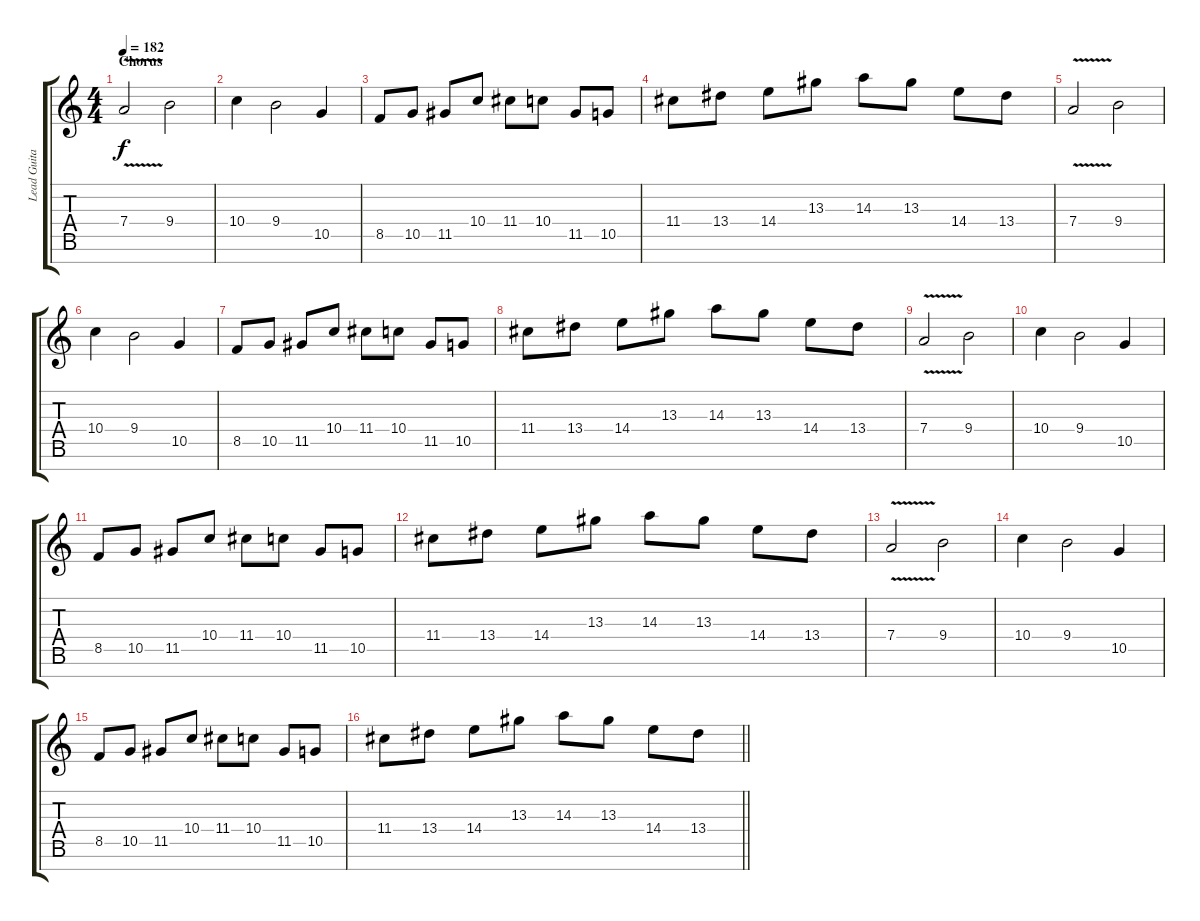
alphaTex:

\track ("Lead Guitar" "Lead Guita") {instrument distortionguitar}
\staff {score tabs}
\tuning (E4 B3 G3 D3 A2 E2 B1) {hide}
\ts (4 4)
\section ("" "Chorus")
\tempo 182
\clef g2
\ks c
7.4{v}.2{dy f} 9.4.2 |
10.4.4 9.4.2 10.5.4 |
8.5.8 10.5.8 11.5.8 10.4.8 11.4.8 10.4.8 11.5.8 10.5.8 |
11.4.8 13.4.8 14.4.8 13.3.8 14.3.8 13.3.8 14.4.8 13.4.8 |
7.4{v}.2 9.4.2 |
10.4.4 9.4.2 10.5.4 |
8.5.8 10.5.8 11.5.8 10.4.8 11.4.8 10.4.8 11.5.8 10.5.8 |
11.4.8 13.4.8 14.4.8 13.3.8 14.3.8 13.3.8 14.4.8 13.4.8 |
7.4{v}.2 9.4.2 |
10.4.4 9.4.2 10.5.4 |
8.5.8 10.5.8 11.5.8 10.4.8 11.4.8 10.4.8 11.5.8 10.5.8 |
11.4.8 13.4.8 14.4.8 13.3.8 14.3.8 13.3.8 14.4.8 13.4.8 |
7.4{v}.2 9.4.2 |
10.4.4 9.4.2 10.5.4 |
8.5.8 10.5.8 11.5.8 10.4.8 11.4.8 10.4.8 11.5.8 10.5.8 |
\barLineRight lightlight
11.4.8 13.4.8 14.4.8 13.3.8 14.3.8 13.3.8 14.4.8 13.4.8
